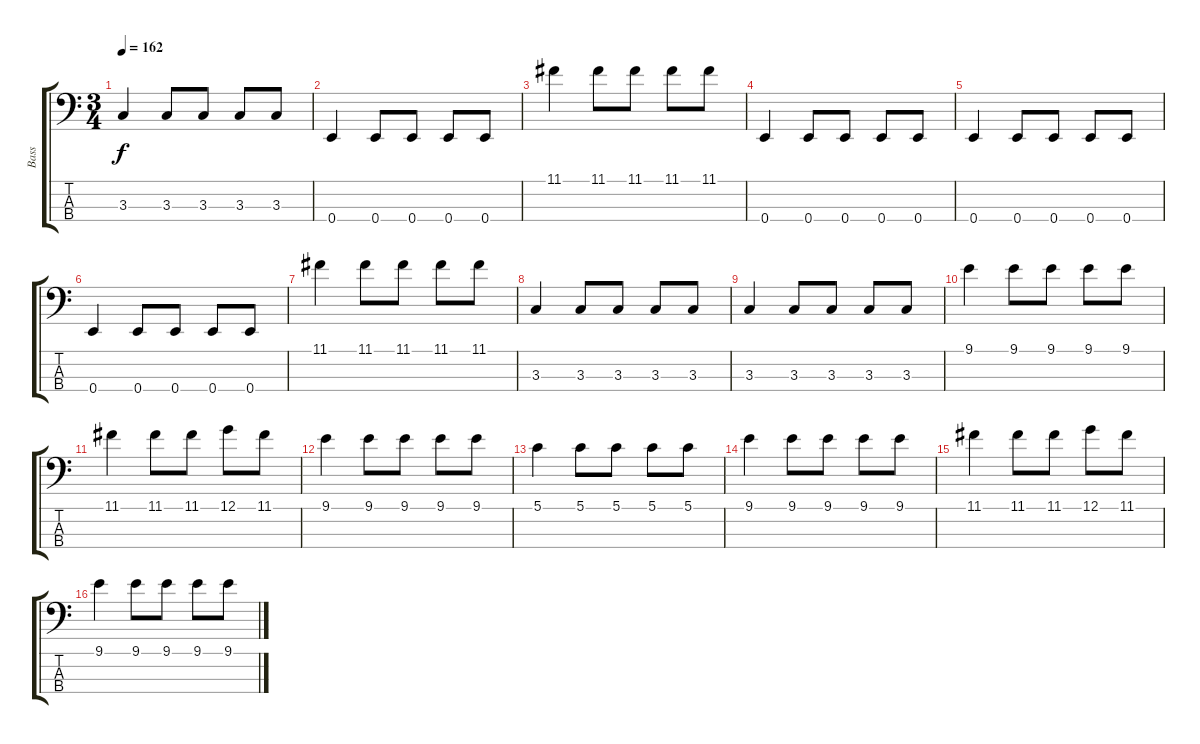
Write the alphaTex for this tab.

\track ("Bass" "Bass") {instrument electricbasspick}
\staff {score tabs}
\tuning (G2 D2 A1 E1) {hide}
\ts (3 4)
\tempo 162
\clef f4
\ks c
3.3.4{dy f} 3.3.8 3.3.8 3.3.8 3.3.8 |
0.4.4 0.4.8 0.4.8 0.4.8 0.4.8 |
11.1.4 11.1.8 11.1.8 11.1.8 11.1.8 |
0.4.4 0.4.8 0.4.8 0.4.8 0.4.8 |
0.4.4 0.4.8 0.4.8 0.4.8 0.4.8 |
0.4.4 0.4.8 0.4.8 0.4.8 0.4.8 |
11.1.4 11.1.8 11.1.8 11.1.8 11.1.8 |
3.3.4 3.3.8 3.3.8 3.3.8 3.3.8 |
3.3.4 3.3.8 3.3.8 3.3.8 3.3.8 |
9.1.4 9.1.8 9.1.8 9.1.8 9.1.8 |
11.1.4 11.1.8 11.1.8 12.1.8 11.1.8 |
9.1.4 9.1.8 9.1.8 9.1.8 9.1.8 |
5.1.4 5.1.8 5.1.8 5.1.8 5.1.8 |
9.1.4 9.1.8 9.1.8 9.1.8 9.1.8 |
11.1.4 11.1.8 11.1.8 12.1.8 11.1.8 |
9.1.4 9.1.8 9.1.8 9.1.8 9.1.8
